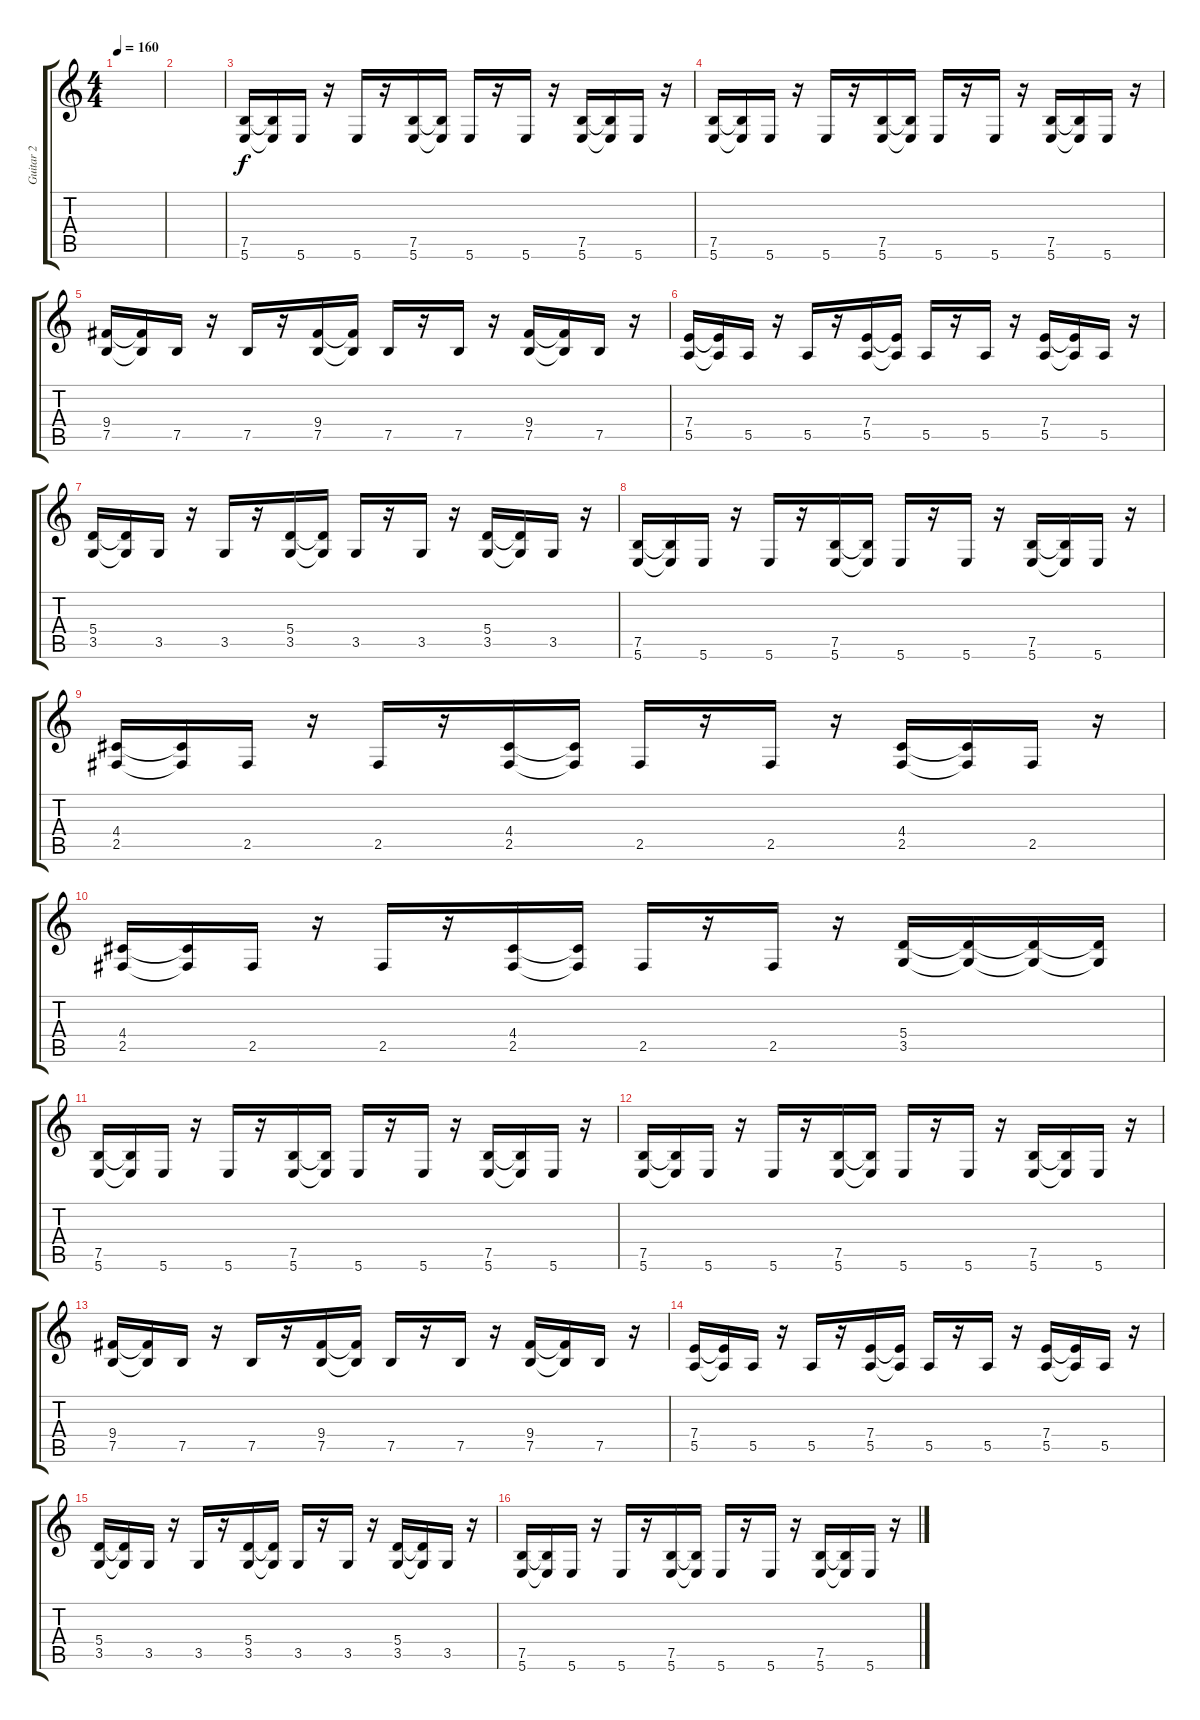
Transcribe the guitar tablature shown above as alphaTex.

\track ("Guitar 2" "Guitar 2") {instrument distortionguitar}
\staff {score tabs}
\tuning (B3 G3 D3 A2 E2 B1) {hide}
\ts (4 4)
\tempo 160
\clef g2
\ks c
|
|
(7.5 5.6).16 (7.5{t} 5.6{t}).16 5.6.16 r.16 5.6.16 r.16 (7.5 5.6).16 (7.5{t} 5.6{t}).16 5.6.16 r.16 5.6.16 r.16 (7.5 5.6).16 (7.5{t} 5.6{t}).16 5.6.16 r.16 |
(7.5 5.6).16 (7.5{t} 5.6{t}).16 5.6.16 r.16 5.6.16 r.16 (7.5 5.6).16 (7.5{t} 5.6{t}).16 5.6.16 r.16 5.6.16 r.16 (7.5 5.6).16 (7.5{t} 5.6{t}).16 5.6.16 r.16 |
(9.4 7.5).16 (9.4{t} 7.5{t}).16 7.5.16 r.16 7.5.16 r.16 (9.4 7.5).16 (9.4{t} 7.5{t}).16 7.5.16 r.16 7.5.16 r.16 (9.4 7.5).16 (9.4{t} 7.5{t}).16 7.5.16 r.16 |
(7.4 5.5).16 (7.4{t} 5.5{t}).16 5.5.16 r.16 5.5.16 r.16 (7.4 5.5).16 (7.4{t} 5.5{t}).16 5.5.16 r.16 5.5.16 r.16 (7.4 5.5).16 (7.4{t} 5.5{t}).16 5.5.16 r.16 |
(5.4 3.5).16 (5.4{t} 3.5{t}).16 3.5.16 r.16 3.5.16 r.16 (5.4 3.5).16 (5.4{t} 3.5{t}).16 3.5.16 r.16 3.5.16 r.16 (5.4 3.5).16 (5.4{t} 3.5{t}).16 3.5.16 r.16 |
(7.5 5.6).16 (7.5{t} 5.6{t}).16 5.6.16 r.16 5.6.16 r.16 (7.5 5.6).16 (7.5{t} 5.6{t}).16 5.6.16 r.16 5.6.16 r.16 (7.5 5.6).16 (7.5{t} 5.6{t}).16 5.6.16 r.16 |
(4.4 2.5).16 (4.4{t} 2.5{t}).16 2.5.16 r.16 2.5.16 r.16 (4.4 2.5).16 (4.4{t} 2.5{t}).16 2.5.16 r.16 2.5.16 r.16 (4.4 2.5).16 (4.4{t} 2.5{t}).16 2.5.16 r.16 |
(4.4 2.5).16 (4.4{t} 2.5{t}).16 2.5.16 r.16 2.5.16 r.16 (4.4 2.5).16 (4.4{t} 2.5{t}).16 2.5.16 r.16 2.5.16 r.16 (5.4 3.5).16 (5.4{t} 3.5{t}).16 (5.4{t} 3.5{t}).16 (5.4{t} 3.5{t}).16 |
(7.5 5.6).16 (7.5{t} 5.6{t}).16 5.6.16 r.16 5.6.16 r.16 (7.5 5.6).16 (7.5{t} 5.6{t}).16 5.6.16 r.16 5.6.16 r.16 (7.5 5.6).16 (7.5{t} 5.6{t}).16 5.6.16 r.16 |
(7.5 5.6).16 (7.5{t} 5.6{t}).16 5.6.16 r.16 5.6.16 r.16 (7.5 5.6).16 (7.5{t} 5.6{t}).16 5.6.16 r.16 5.6.16 r.16 (7.5 5.6).16 (7.5{t} 5.6{t}).16 5.6.16 r.16 |
(9.4 7.5).16 (9.4{t} 7.5{t}).16 7.5.16 r.16 7.5.16 r.16 (9.4 7.5).16 (9.4{t} 7.5{t}).16 7.5.16 r.16 7.5.16 r.16 (9.4 7.5).16 (9.4{t} 7.5{t}).16 7.5.16 r.16 |
(7.4 5.5).16 (7.4{t} 5.5{t}).16 5.5.16 r.16 5.5.16 r.16 (7.4 5.5).16 (7.4{t} 5.5{t}).16 5.5.16 r.16 5.5.16 r.16 (7.4 5.5).16 (7.4{t} 5.5{t}).16 5.5.16 r.16 |
(5.4 3.5).16 (5.4{t} 3.5{t}).16 3.5.16 r.16 3.5.16 r.16 (5.4 3.5).16 (5.4{t} 3.5{t}).16 3.5.16 r.16 3.5.16 r.16 (5.4 3.5).16 (5.4{t} 3.5{t}).16 3.5.16 r.16 |
(7.5 5.6).16 (7.5{t} 5.6{t}).16 5.6.16 r.16 5.6.16 r.16 (7.5 5.6).16 (7.5{t} 5.6{t}).16 5.6.16 r.16 5.6.16 r.16 (7.5 5.6).16 (7.5{t} 5.6{t}).16 5.6.16 r.16
